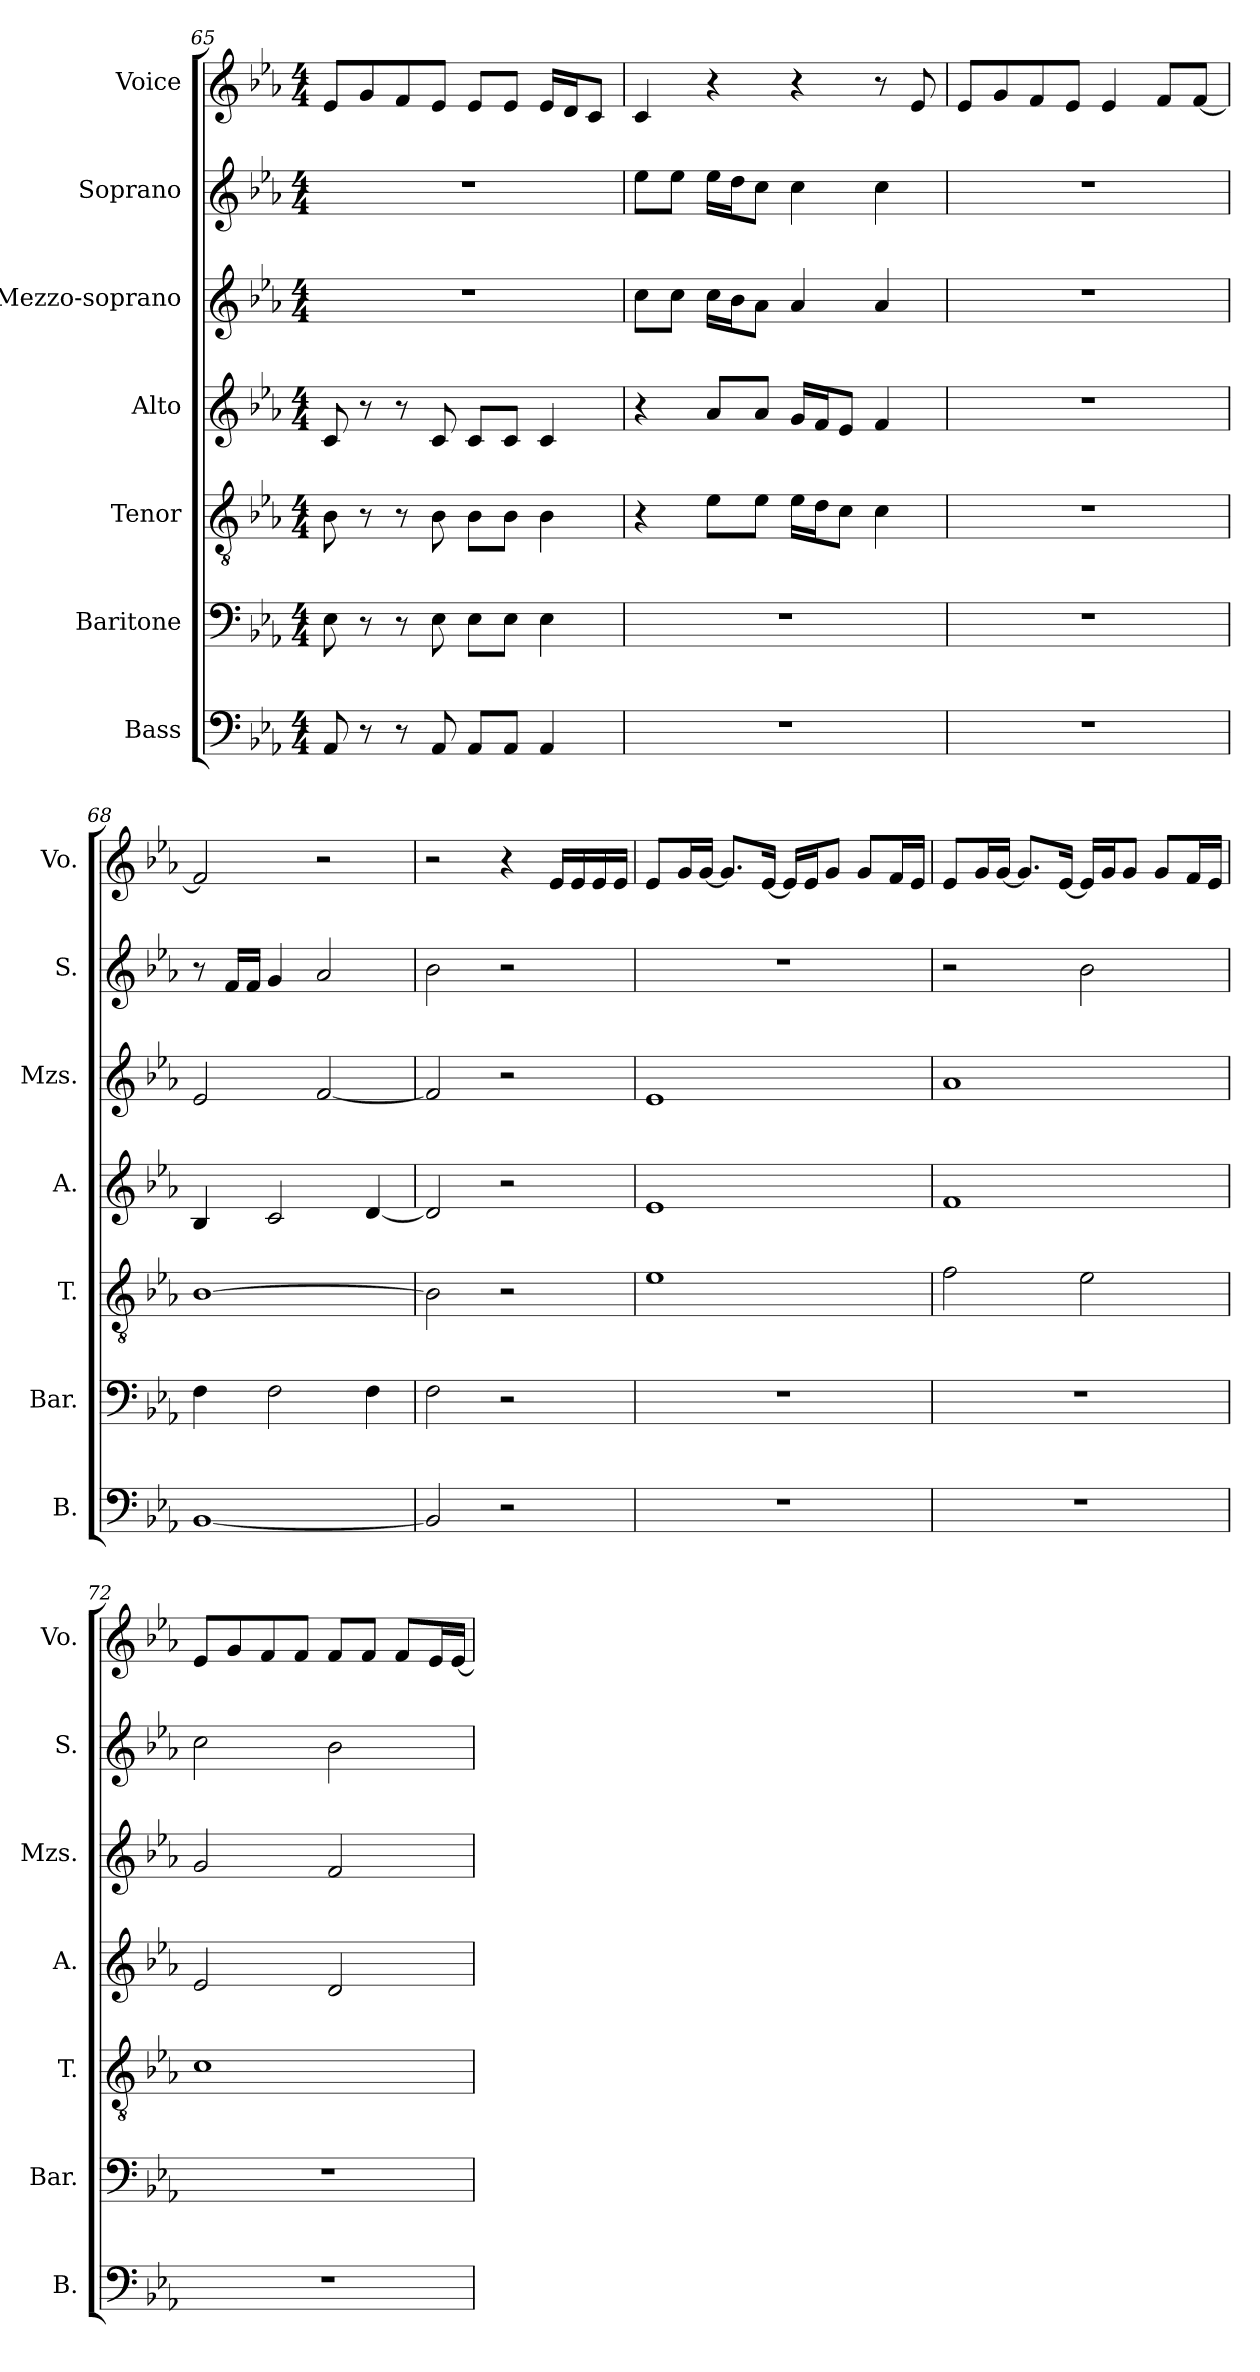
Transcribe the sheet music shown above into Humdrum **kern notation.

**kern	**kern	**kern	**kern	**kern	**kern	**kern
*part7	*part6	*part5	*part4	*part3	*part2	*part1
*staff7	*staff6	*staff5	*staff4	*staff3	*staff2	*staff1
*I"Bass	*I"Baritone	*I"Tenor	*I"Alto	*I"Mezzo-soprano	*I"Soprano	*I"Voice
*I'B.	*I'Bar.	*I'T.	*I'A.	*I'Mzs.	*I'S.	*I'Vo.
!!LO:PB:g=z
*clefF4	*clefF4	*clefGv2	*clefG2	*clefG2	*clefG2	*clefG2
*k[b-e-a-]	*k[b-e-a-]	*k[b-e-a-]	*k[b-e-a-]	*k[b-e-a-]	*k[b-e-a-]	*k[b-e-a-]
*M4/4	*M4/4	*M4/4	*M4/4	*M4/4	*M4/4	*M4/4
=65	=65	=65	=65	=65	=65	=65
8AA-/	8E-\	8B-\	8c/	1r	1r	8e-/L
8r	8r	8r	8r	.	.	8g/
8r	8r	8r	8r	.	.	8f/
8AA-/	8E-\	8B-\	8c/	.	.	8e-/J
8AA-/L	8E-\L	8B-\L	8c/L	.	.	8e-/L
8AA-/J	8E-\J	8B-\J	8c/J	.	.	8e-/J
4AA-/	4E-\	4B-\	4c/	.	.	16e-/LL
.	.	.	.	.	.	16d/J
.	.	.	.	.	.	8c/J
=66	=66	=66	=66	=66	=66	=66
1r	1r	4r	4r	8cc\L	8ee-\L	4c/
.	.	.	.	8cc\J	8ee-\J	.
.	.	8e-\L	8a-/L	16cc\LL	16ee-\LL	4r
.	.	.	.	16b-\J	16dd\J	.
.	.	8e-\J	8a-/J	8a-\J	8cc\J	.
.	.	16e-\LL	16g/LL	4a-/	4cc\	4r
.	.	16d\J	16f/J	.	.	.
.	.	8c\J	8e-/J	.	.	.
.	.	4c\	4f/	4a-/	4cc\	8r
.	.	.	.	.	.	8e-/
=67	=67	=67	=67	=67	=67	=67
1r	1r	1r	1r	1r	1r	8e-/L
.	.	.	.	.	.	8g/
.	.	.	.	.	.	8f/
.	.	.	.	.	.	8e-/J
.	.	.	.	.	.	4e-/
.	.	.	.	.	.	8f/L
.	.	.	.	.	.	[8f/J
=68	=68	=68	=68	=68	=68	=68
[1BB-	4F\	[1B-	4B-/	2e-/	8r	2f/]
.	.	.	.	.	16f/LL	.
.	.	.	.	.	16f/JJ	.
.	2F\	.	2c/	.	4g/	.
.	.	.	.	[2f/	2a-/	2r
.	4F\	.	[4d/	.	.	.
=69	=69	=69	=69	=69	=69	=69
2BB-/]	2F\	2B-\]	2d/]	2f/]	2b-\	2r
2r	2r	2r	2r	2r	2r	4r
.	.	.	.	.	.	16e-/LL
.	.	.	.	.	.	16e-/
.	.	.	.	.	.	16e-/
.	.	.	.	.	.	16e-/JJ
!!LO:PB:g=z
=70	=70	=70	=70	=70	=70	=70
1r	1r	1e-	1e-	1e-	1r	8e-/L
.	.	.	.	.	.	16g/L
.	.	.	.	.	.	[16g/JJ
.	.	.	.	.	.	8.g/L]
.	.	.	.	.	.	[16e-/Jk
.	.	.	.	.	.	16e-/LL]
.	.	.	.	.	.	16e-/J
.	.	.	.	.	.	8g/J
.	.	.	.	.	.	8g/L
.	.	.	.	.	.	16f/L
.	.	.	.	.	.	16e-/JJ
=71	=71	=71	=71	=71	=71	=71
1r	1r	2f\	1f	1a-	2r	8e-/L
.	.	.	.	.	.	16g/L
.	.	.	.	.	.	[16g/JJ
.	.	.	.	.	.	8.g/L]
.	.	.	.	.	.	[16e-/Jk
.	.	2e-\	.	.	2b-\	16e-/LL]
.	.	.	.	.	.	16g/J
.	.	.	.	.	.	8g/J
.	.	.	.	.	.	8g/L
.	.	.	.	.	.	16f/L
.	.	.	.	.	.	16e-/JJ
=72	=72	=72	=72	=72	=72	=72
1r	1r	1c	2e-/	2g/	2cc\	8e-/L
.	.	.	.	.	.	8g/
.	.	.	.	.	.	8f/
.	.	.	.	.	.	8f/J
.	.	.	2d/	2f/	2b-\	8f/L
.	.	.	.	.	.	8f/J
.	.	.	.	.	.	8f/L
.	.	.	.	.	.	16e-/L
.	.	.	.	.	.	[16e-/JJ
=	=	=	=	=	=	=
*-	*-	*-	*-	*-	*-	*-
